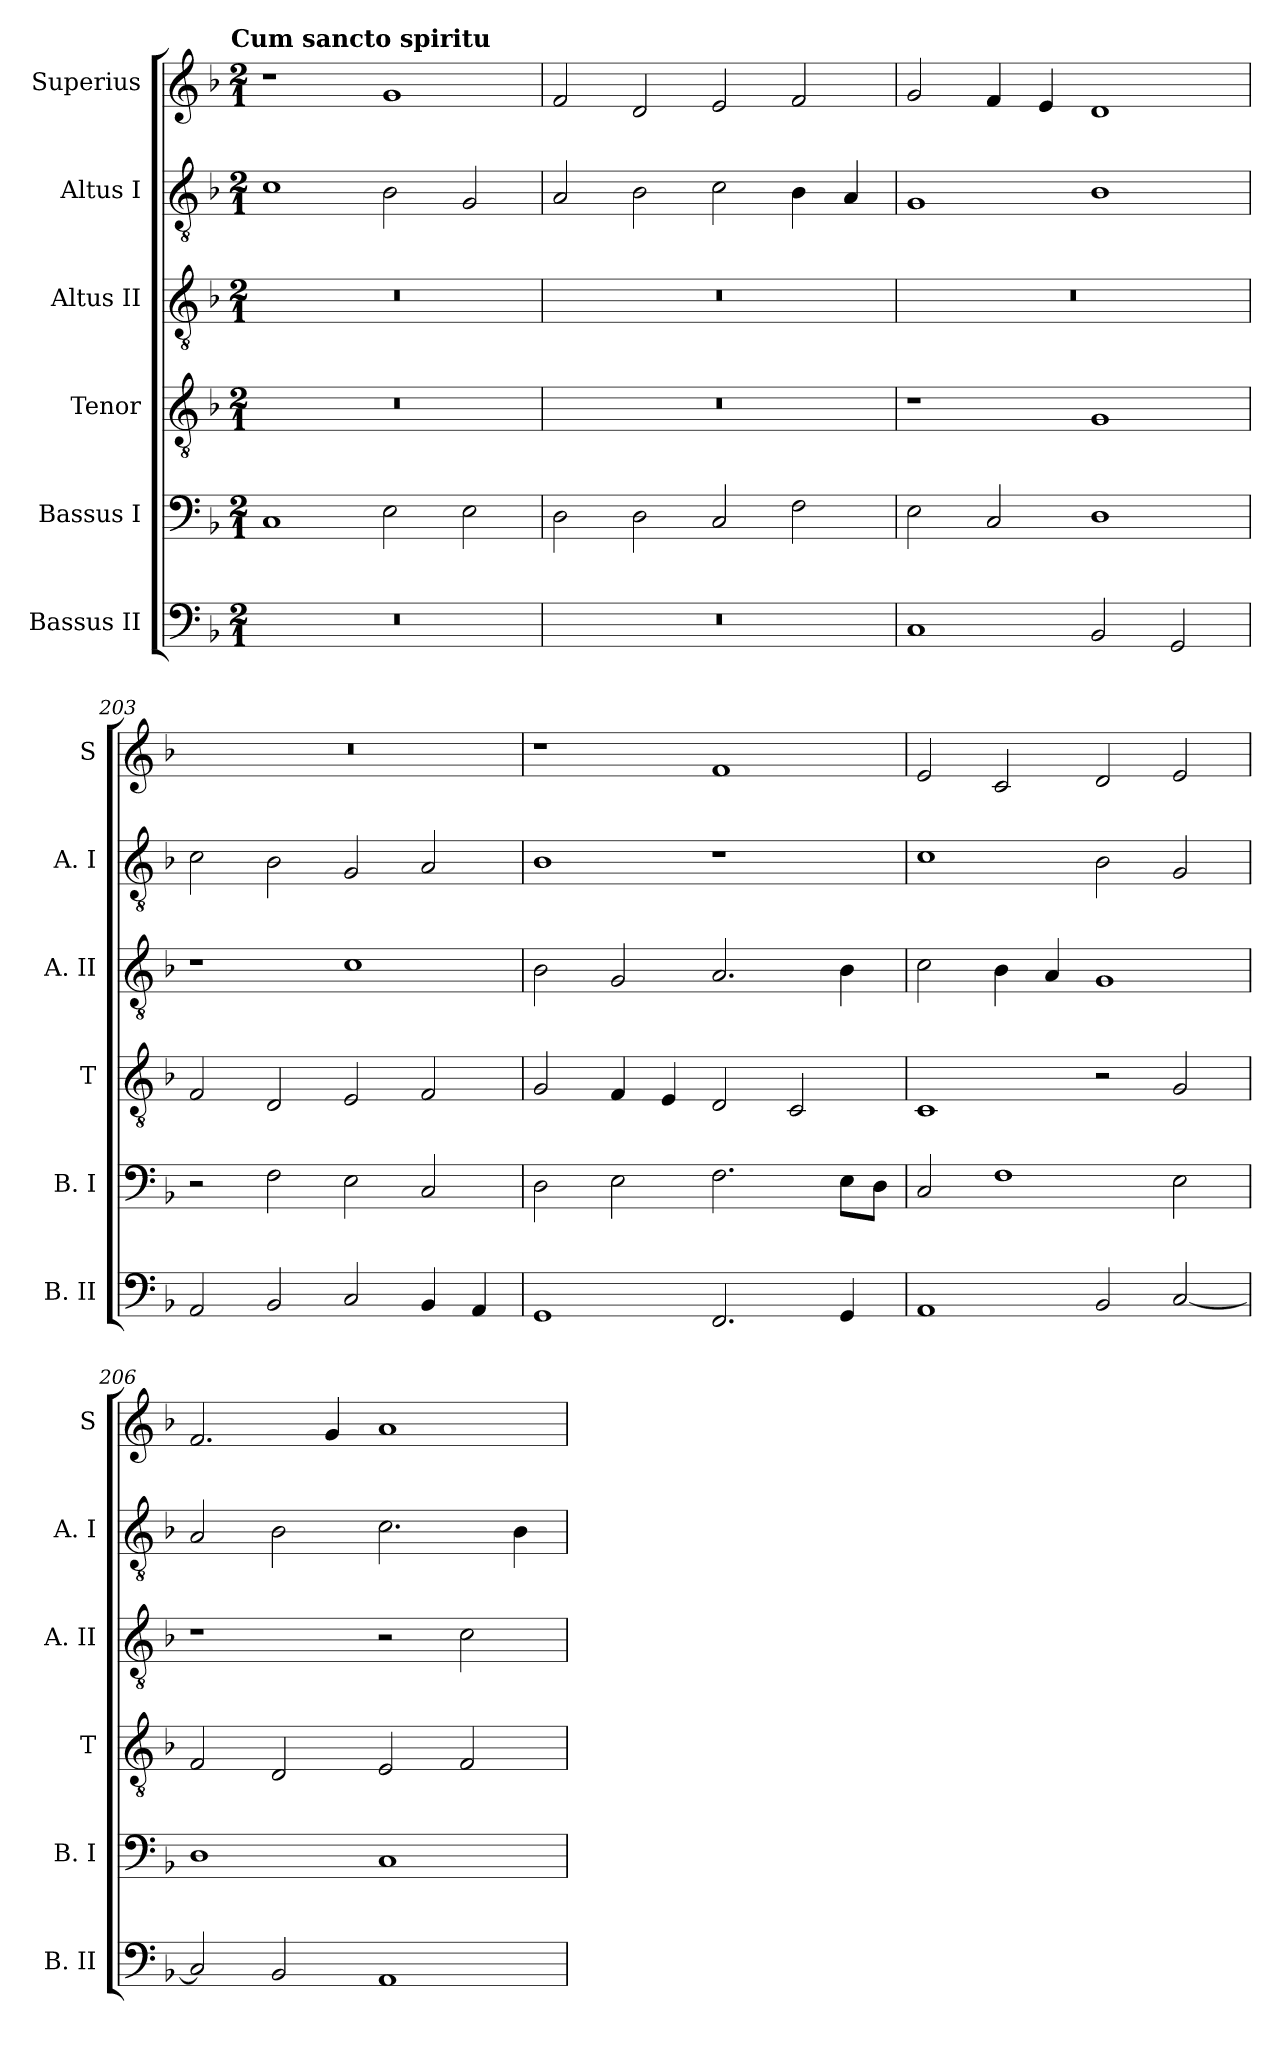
**kern	**kern	**kern	**kern	**kern	**kern
*part6	*part5	*part4	*part3	*part2	*part1
*staff6	*staff5	*staff4	*staff3	*staff2	*staff1
*I"Bassus II	*I"Bassus I	*I"Tenor	*I"Altus II	*I"Altus I	*I"Superius
*I'B. II	*I'B. I	*I'T	*I'A. II	*I'A. I	*I'S
*clefF4	*clefF4	*clefGv2	*clefGv2	*clefGv2	*clefG2
*k[b-]	*k[b-]	*k[b-]	*k[b-]	*k[b-]	*k[b-]
*d:	*d:	*d:	*d:	*d:	*d:
!!LO:TX:omd:t=Cum sancto spiritu
*M2/1	*M2/1	*M2/1	*M2/1	*M2/1	*M2/1
=	=	=	=	=	=
0r	1C	0r	0r	1c	1r
.	2E	.	.	2B-	1g
.	2E	.	.	2G	.
=201	=201	=201	=201	=201	=201
0r	2D	0r	0r	2A	2f
.	2D	.	.	2B-	2d
.	2C	.	.	2c	2e
.	2F	.	.	4B-	2f
.	.	.	.	4A	.
=202	=202	=202	=202	=202	=202
1C	2E	1r	0r	1G	2g
.	2C	.	.	.	4f
.	.	.	.	.	4e
2BB-	1D	1G	.	1B-	1d
2GG	.	.	.	.	.
=203	=203	=203	=203	=203	=203
2AA	2r	2F	1r	2c	0r
2BB-	2F	2D	.	2B-	.
2C	2E	2E	1c	2G	.
4BB-	2C	2F	.	2A	.
4AA	.	.	.	.	.
=204	=204	=204	=204	=204	=204
1GG	2D	2G	2B-	1B-	1r
.	2E	4F	2G	.	.
.	.	4E	.	.	.
2.FF	2.F	2D	2.A	1r	1f
.	.	2C	.	.	.
4GG	8EL	.	4B-	.	.
.	8DJ	.	.	.	.
=205	=205	=205	=205	=205	=205
1AA	2C	1C	2c	1c	2e
.	1F	.	4B-	.	2c
.	.	.	4A	.	.
2BB-	.	2r	1G	2B-	2d
[2C	2E	2G	.	2G	2e
=206	=206	=206	=206	=206	=206
2C]	1D	2F	1r	2A	2.f
2BB-	.	2D	.	2B-	.
.	.	.	.	.	4g
1AA	1C	2E	2r	2.c	1a
.	.	2F	2c	.	.
.	.	.	.	4B-	.
=	=	=	=	=	=
*-	*-	*-	*-	*-	*-
